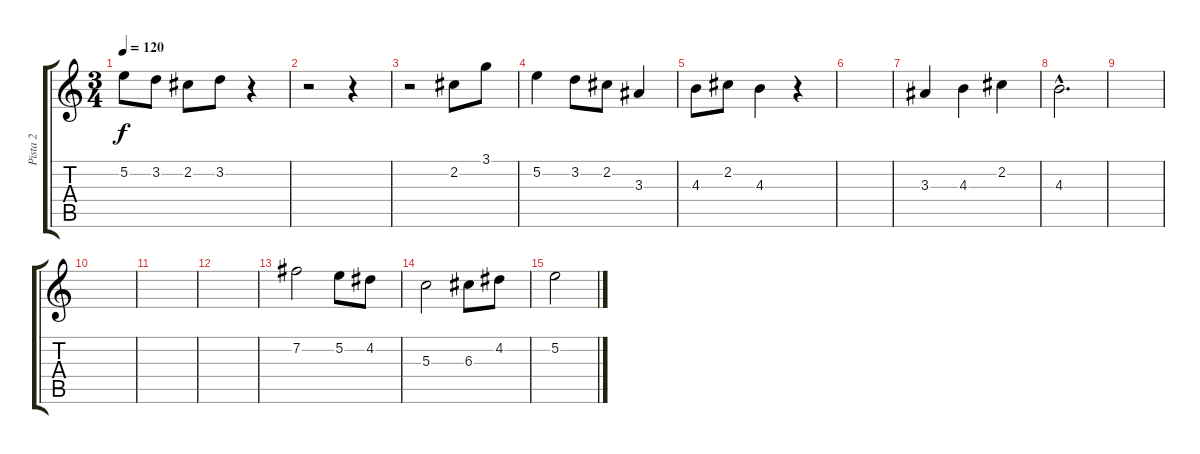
\track ("Pista 2" "Pista 2") {instrument acousticguitarnylon}
\staff {score tabs}
\tuning (E4 B3 G3 D3 A2 E2) {hide}
\ts (3 4)
\tempo 120
\clef g2
\ks c
5.2.8{dy f} 3.2.8 2.2.8 3.2.8 r.4 |
r.2 r.4 |
r.2 2.2.8 3.1.8 |
5.2.4 3.2.8 2.2.8 3.3.4 |
4.3.8 2.2.8 4.3.4 r.4 |
|
3.3.4 4.3.4 2.2.4 |
4.3{hac}.2{d} |
|
|
|
|
7.2.2 5.2.8 4.2.8 |
5.3.2 6.3.8 4.2.8 |
5.2.2
